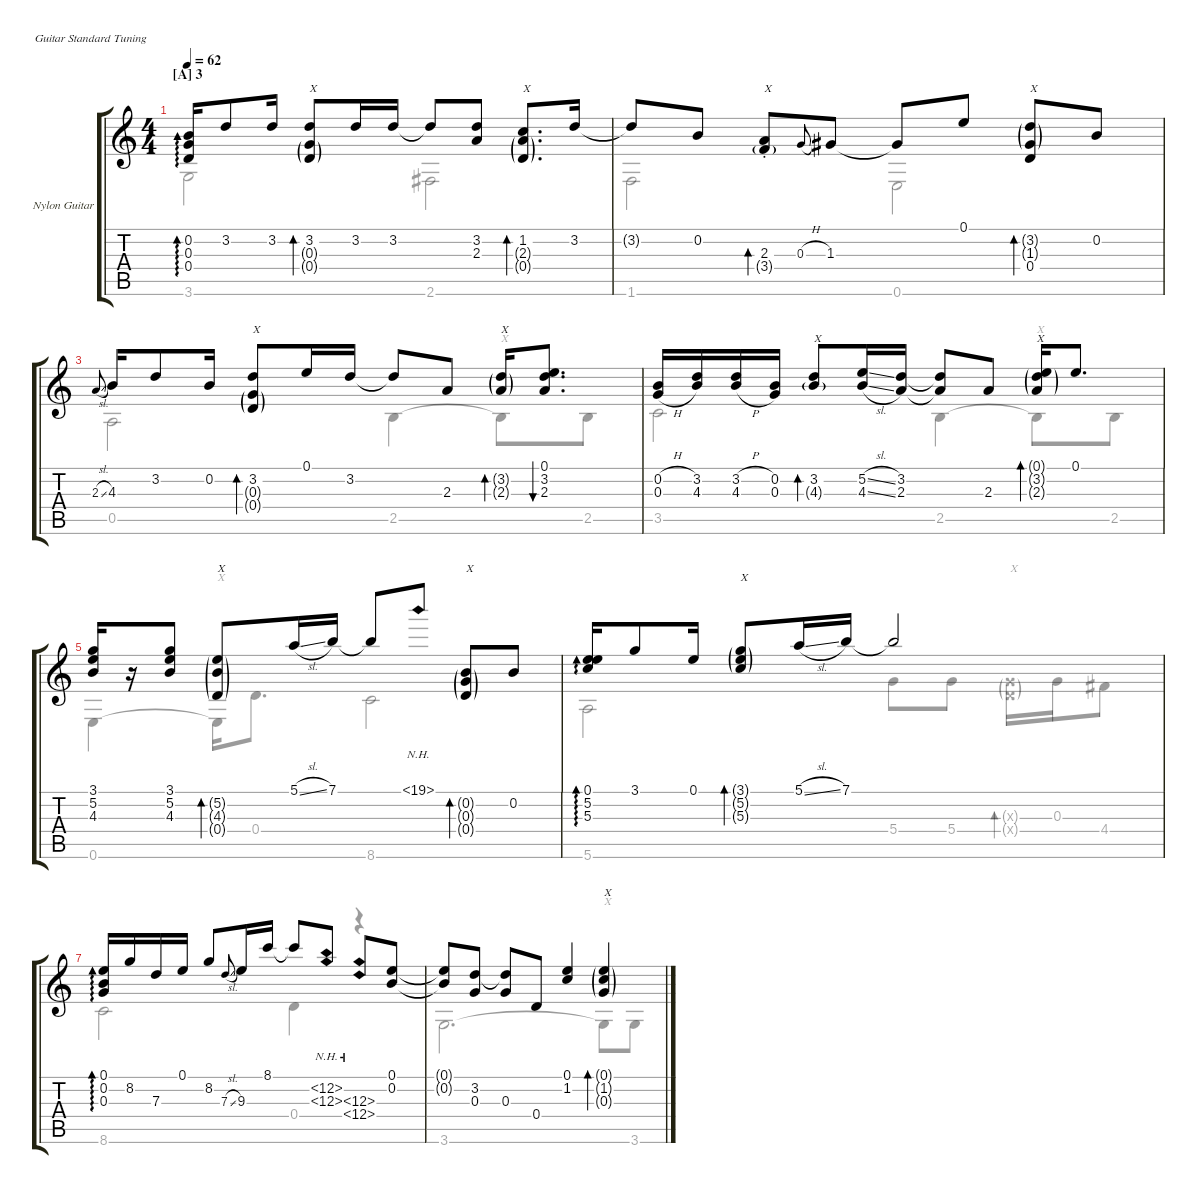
\defaultSystemsLayout 4
\hideDynamics
\firstSystemTrackNameMode fullname
\firstSystemTrackNameOrientation horizontal
\extendBarLines
\defaultBarNumberDisplay FirstOfSystem
\track ("Nylon Guitar" "n.guit.") {instrument acousticguitarnylon}
\staff {score tabs}
\tuning (E4 B3 G3 D3 A2 E2)
\voice
\ts (4 4)
\section ("A" "3")
\tempo 62
\clef g2
\ks c
(0.2 0.3 0.4).16{ad 0 dy mf beam Up} 3.2.8{beam Up} 3.2.16{beam Up} (3.2 0.3{g} 0.4{g}).8{bd 48 txt "X" beam Up} 3.2.16{beam Up} 3.2.16{beam Up} 3.2{t}.8{beam Up} (3.2 2.3).8{beam Up} (2.3{g} 1.2 0.4{g}).8{d bd 47 txt "X" beam Up} 3.2.16{beam Up} |
3.2{t}.8{beam Up} 0.2.8{beam Up} (2.3{st} 3.4{g}).8{bd 46 txt "X" beam Up} 0.3{h}.8{gr onbeat beam Up} 1.3{acc #}.8{beam Up} 1.3{t acc #}.8{beam Up} 0.1.8{beam Up} (3.2{g} 1.3{g acc #} 0.4).8{bd 45 txt "X" beam Up} 0.2.8{beam Up} |
2.3{sl}.8{gr onbeat beam Up} 4.3.16{beam Up} 3.2.8{beam Up} 0.2.16{beam Up} (3.2 0.3{g} 0.4{g}).8{bd 44 txt "X" beam Up} 0.1.16{beam Up} 3.2.16{beam Up} 3.2{t}.8{beam Up} 2.3.8{beam Up} (2.3{g} 3.2{g}).16{bd 43 txt "X" beam Up} (3.2 2.3 0.1).8{d bu 42 beam Up} |
(0.2{h} 0.3{h}).16{beam Up} (3.2 4.3).16{beam Up} (3.2{h} 4.3{h}).16{beam Up} (0.2 0.3).16{beam Up} (3.2 4.3{g}).8{bd 41 txt "X" beam Up} (5.2{sl} 4.3{sl}).16{beam Up} (3.2 2.3).16{beam Up} (3.2{t} 2.3{t}).8{beam Up} 2.3.8{beam Up} (2.3{g} 3.2{g} 0.1{g}).16{bd 43 txt "X" beam Up} 0.1.8{d beam Up} |
(3.1 5.2 4.3).16{beam Up} r.16{beam Up} (3.1 5.2 4.3).8{beam Up} (0.4{g} 4.3{g} 5.2{g}).8{bd 40 txt "X" beam Up} 5.1{sl}.16{beam Up} 7.1.16{beam Up} 7.1{t}.8{beam Up} 19.1{nh}.8{beam Up} (0.3{g} 0.2{g} 0.4{g}).8{bd 39 txt "X" beam Up} 0.2.8{beam Up} |
(5.3 5.2 0.1).16{ad 0 beam Up} 3.1.8{beam Up} 0.1.16{beam Up} (3.1{g} 5.2{g} 5.3{g}).8{bd 39 txt "X" beam Up} 5.1{sl}.16{beam Up} 7.1.16{beam Up} 7.1{t}.2{beam Up} |
(0.1 0.2 0.3).16{ad 0 beam Up} 8.2.16{beam Up} 7.3.16{beam Up} 0.1.16{beam Up} 8.2.8{beam Up} 7.3{sl}.8{gr onbeat beam Up} 9.3.16{beam Up} 8.1.16{beam Up} 8.1{t}.8{beam Up} (12.2{nh} 12.3{nh}).8{beam Up} (12.3{nh} 12.4{nh}).8{beam Up} (0.1 0.2).8{beam Up} |
(0.1{t} 0.2{t}).8{beam Up} (3.2 0.3).8{beam Up} (3.2{t} 0.3).8{beam Up} 0.4.8{beam Up} (1.2 0.1).4{beam Up} (0.1{g} 1.2{g} 0.3{g}).4{bd 48 txt "X" beam Up}
\voice
\clef g2
\ottava regular
\simile none
\ks c
3.6.2{dy mf beam Down} 2.6{acc #}.2{beam Down} |
1.6.2{beam Down} 0.6.2{beam Down} |
0.5.2{beam Down} 2.5.4{beam Down} 2.5{t}.8{txt "X" beam Down} 2.5.8{beam Down} |
3.5.2{beam Down} 2.5.4{beam Down} 2.5{t}.8{txt "X" beam Down} 2.5.8{beam Down} |
0.6.4{beam Down} 0.6{t}.16{txt "X" beam Down} 0.4.8{d beam Down} 8.6.2{beam Down} |
5.6.2{beam Down} 5.4.8{beam Down} 5.4.8{beam Down} (0.4{g x} 0.3{g x}).16{bd 62 txt "X" beam Down} 0.3.16{beam Down} 4.4{acc #}.8{beam Down} |
8.6.2{beam Down} 0.4.4{beam Down} r.4{beam Down} |
3.6.2{d beam Down} 3.6{t}.8{txt "X" beam Down} 3.6.8{beam Down}
